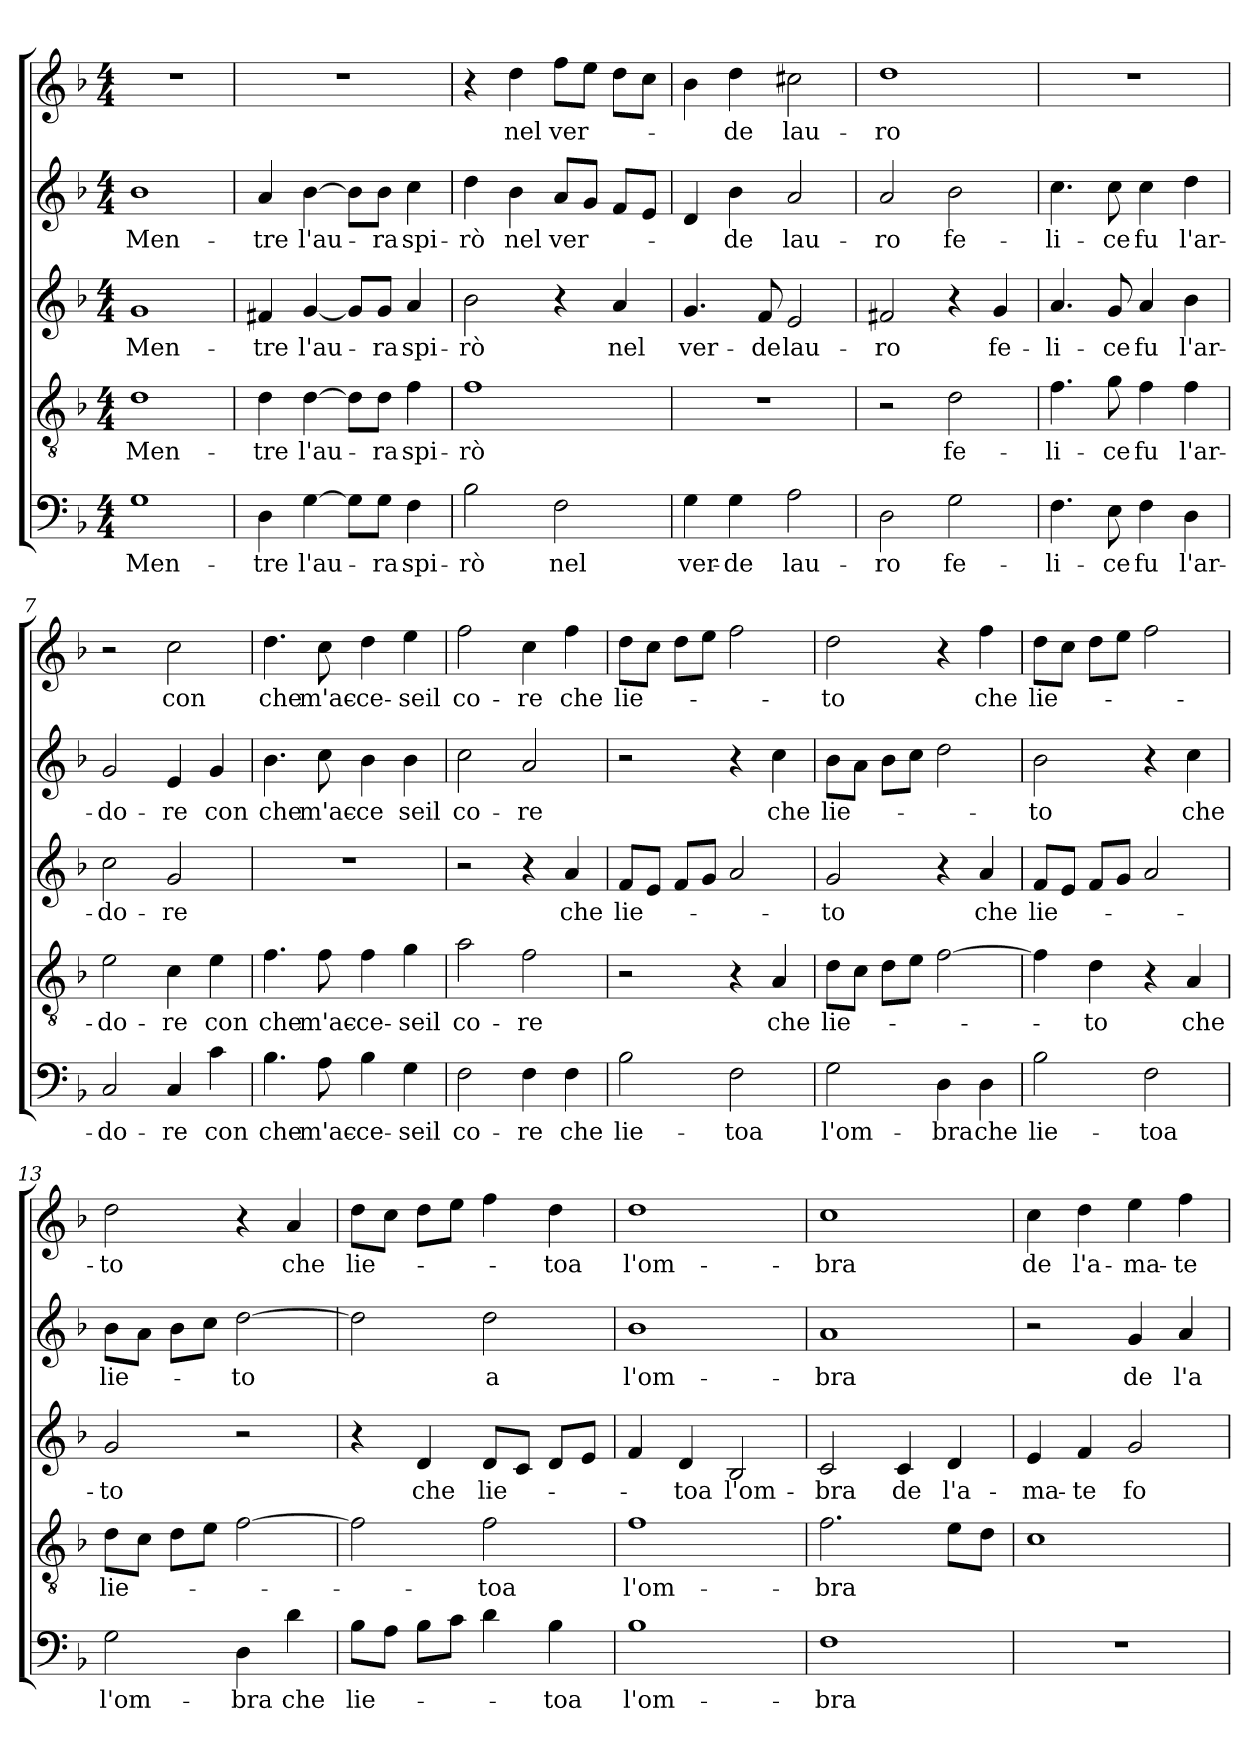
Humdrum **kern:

**kern	**text	**kern	**text	**kern	**text	**kern	**text	**kern	**text
*part5	*part5	*part4	*part4	*part3	*part3	*part2	*part2	*part1	*part1
*staff5	*staff5	*staff4	*staff4	*staff3	*staff3	*staff2	*staff2	*staff1	*staff1
*clefF4	*	*clefGv2	*	*clefG2	*	*clefG2	*	*clefG2	*
*k[b-]	*	*k[b-]	*	*k[b-]	*	*k[b-]	*	*k[b-]	*
*M4/4	*	*M4/4	*	*M4/4	*	*M4/4	*	*M4/4	*
=1	=1	=1	=1	=1	=1	=1	=1	=1	=1
1G\	Men-	1d\	Men-	1g/	Men-	1b-\	Men-	1r	.
=2	=2	=2	=2	=2	=2	=2	=2	=2	=2
4D\	tre	4d\	tre	4f#X/	tre	4a/	tre	1r	.
[4G\	l'au-	[4d\	l'au-	[4g/	l'au-	[4b-\	l'au-	.	.
8G\L]	.	8d\L]	.	8g/L]	.	8b-\L]	.	.	.
8G\J	ra	8d\J	ra	8g/J	ra	8b-\J	ra	.	.
4F\	spi-	4f\	spi-	4a/	spi-	4cc\	spi-	.	.
=3	=3	=3	=3	=3	=3	=3	=3	=3	=3
2B-\	rò	1f\	rò	2b-\	rò	4dd\	rò	4r	.
.	.	.	.	.	.	4b-\	nel	4dd\	nel
2F\	nel	.	.	4r	.	8a/L	ver-	8ff\L	ver-
.	.	.	.	.	.	8g/J	.	8ee\J	.
.	.	.	.	4a/	nel	8f/L	.	8dd\L	.
.	.	.	.	.	.	8e/J	.	8cc\J	.
=4	=4	=4	=4	=4	=4	=4	=4	=4	=4
4G\	ver-	1r	.	4.g/	ver-	4d/	.	4b-\	.
4G\	de	.	.	.	.	4b-\	de	4dd\	de
.	.	.	.	8f/	de	.	.	.	.
2A\	lau-	.	.	2e/	lau-	2a/	lau-	2cc#X\	lau-
=5	=5	=5	=5	=5	=5	=5	=5	=5	=5
2D\	ro	2r	.	2f#X/	ro	2a/	ro	1dd\	ro
2G\	fe-	2d\	fe-	4r	.	2b-\	fe-	.	.
.	.	.	.	4g/	fe-	.	.	.	.
=6	=6	=6	=6	=6	=6	=6	=6	=6	=6
4.F\	li-	4.f\	li-	4.a/	li-	4.cc\	li-	1r	.
8E\	ce	8g\	ce	8g/	ce	8cc\	ce	.	.
4F\	fu	4f\	fu	4a/	fu	4cc\	fu	.	.
4D\	l'ar-	4f\	l'ar-	4b-\	l'ar-	4dd\	l'ar-	.	.
=7	=7	=7	=7	=7	=7	=7	=7	=7	=7
2C/	do-	2e\	do-	2cc\	do-	2g/	do-	2r	.
4C/	re	4c\	re	2g/	re	4e/	re	2cc\	con
4c\	con	4e\	con	.	.	4g/	con	.	.
=8	=8	=8	=8	=8	=8	=8	=8	=8	=8
4.B-\	che	4.f\	che	1r	.	4.b-\	che	4.dd\	che
8A\	m'ac-	8f\	m'ac-	.	.	8cc\	m'ac-	8cc\	m'ac-
4B-\	ce-	4f\	ce-	.	.	4b-\	ce	4dd\	ce-
4G\	seil	4g\	seil	.	.	4b-\	seil	4ee\	seil
=9	=9	=9	=9	=9	=9	=9	=9	=9	=9
2F\	co-	2a\	co-	2r	.	2cc\	co-	2ff\	co-
4F\	re	2f\	re	4r	.	2a/	re	4cc\	re
4F\	che	.	.	4a/	che	.	.	4ff\	che
=10	=10	=10	=10	=10	=10	=10	=10	=10	=10
2B-\	lie-	2r	.	8f/L	lie-	2r	.	8dd\L	lie-
.	.	.	.	8e/J	.	.	.	8cc\J	.
.	.	.	.	8f/L	.	.	.	8dd\L	.
.	.	.	.	8g/J	.	.	.	8ee\J	.
2F\	toa	4r	.	2a/	.	4r	.	2ff\	.
.	.	4A/	che	.	.	4cc\	che	.	.
=11	=11	=11	=11	=11	=11	=11	=11	=11	=11
2G\	l'om-	8d\L	lie-	2g/	to	8b-\L	lie-	2dd\	to
.	.	8c\J	.	.	.	8a\J	.	.	.
.	.	8d\L	.	.	.	8b-\L	.	.	.
.	.	8e\J	.	.	.	8cc\J	.	.	.
4D\	bra	[2f\	.	4r	.	2dd\	.	4r	.
4D\	che	.	.	4a/	che	.	.	4ff\	che
=12	=12	=12	=12	=12	=12	=12	=12	=12	=12
2B-\	lie-	4f\]	.	8f/L	lie-	2b-\	to	8dd\L	lie-
.	.	.	.	8e/J	.	.	.	8cc\J	.
.	.	4d\	to	8f/L	.	.	.	8dd\L	.
.	.	.	.	8g/J	.	.	.	8ee\J	.
2F\	toa	4r	.	2a/	.	4r	.	2ff\	.
.	.	4A/	che	.	.	4cc\	che	.	.
=13	=13	=13	=13	=13	=13	=13	=13	=13	=13
2G\	l'om-	8d\L	lie-	2g/	to	8b-\L	lie-	2dd\	to
.	.	8c\J	.	.	.	8a\J	.	.	.
.	.	8d\L	.	.	.	8b-\L	.	.	.
.	.	8e\J	.	.	.	8cc\J	.	.	.
4D\	bra	[2f\	.	2r	.	[2dd\	to	4r	.
4d\	che	.	.	.	.	.	.	4a/	che
=14	=14	=14	=14	=14	=14	=14	=14	=14	=14
8B-\L	lie-	2f\]	.	4r	.	2dd\]	.	8dd\L	lie-
8A\J	.	.	.	.	.	.	.	8cc\J	.
8B-\L	.	.	.	4d/	che	.	.	8dd\L	.
8c\J	.	.	.	.	.	.	.	8ee\J	.
4d\	.	2f\	toa	8d/L	lie-	2dd\	a	4ff\	.
.	.	.	.	8c/J	.	.	.	.	.
4B-\	toa	.	.	8d/L	.	.	.	4dd\	toa
.	.	.	.	8e/J	.	.	.	.	.
=15	=15	=15	=15	=15	=15	=15	=15	=15	=15
1B-\	l'om-	1f\	l'om-	4f/	.	1b-\	l'om-	1dd\	l'om-
.	.	.	.	4d/	toa	.	.	.	.
.	.	.	.	2B-/	l'om-	.	.	.	.
=16	=16	=16	=16	=16	=16	=16	=16	=16	=16
1F\	bra	2.f\	bra	2c/	bra	1a/	bra	1cc\	bra
.	.	.	.	4c/	de	.	.	.	.
.	.	8e\L	.	4d/	l'a-	.	.	.	.
.	.	8d\J	.	.	.	.	.	.	.
=17	=17	=17	=17	=17	=17	=17	=17	=17	=17
1r	.	1c\	.	4e/	ma-	2r	.	4cc\	de
.	.	.	.	4f/	te	.	.	4dd\	l'a-
.	.	.	.	2g/	fo-	4g/	de	4ee\	ma-
.	.	.	.	.	.	4a/	l'a-	4ff\	te
=	=	=	=	=	=	=	=	=	=
*-	*-	*-	*-	*-	*-	*-	*-	*-	*-
